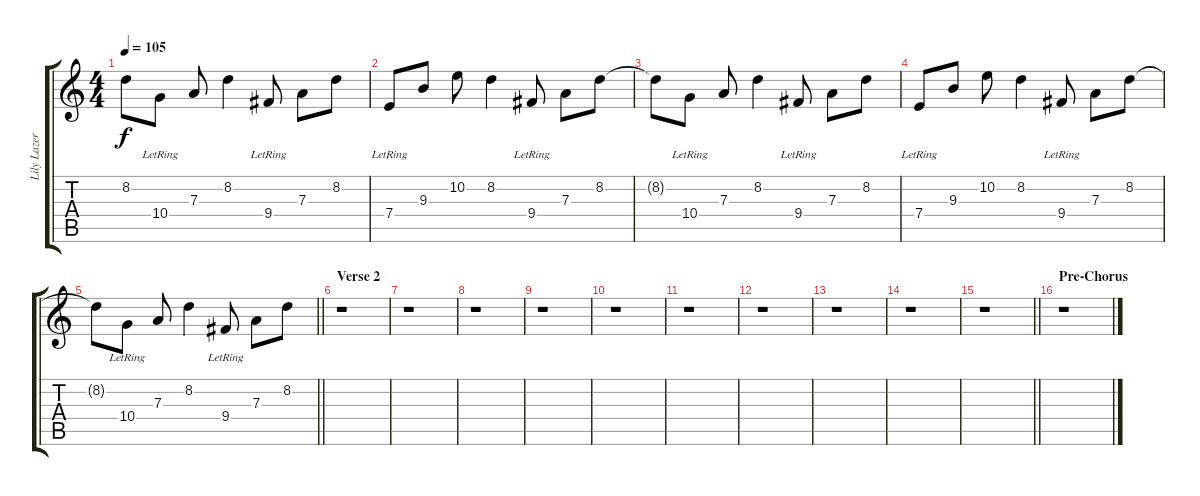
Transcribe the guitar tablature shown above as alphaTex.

\track ("Lily Lazer (Guitar)" "Lily Lazer") {instrument distortionguitar}
\staff {score tabs}
\tuning (B3 Gb3 D3 A2 E2 B1) {hide}
\ts (4 4)
\tempo 105
\clef g2
\ks c
8.2{t}.8{dy f} 10.4{lr}.8 7.3.8 8.2.4 9.4{lr}.8 7.3.8 8.2.8 |
7.4{lr}.8 9.3.8 10.2.8 8.2.4 9.4{lr}.8 7.3.8 8.2.8 |
8.2{t}.8 10.4{lr}.8 7.3.8 8.2.4 9.4{lr}.8 7.3.8 8.2.8 |
7.4{lr}.8 9.3.8 10.2.8 8.2.4 9.4{lr}.8 7.3.8 8.2.8 |
\barLineRight lightlight
8.2{t}.8 10.4{lr}.8 7.3.8 8.2.4 9.4{lr}.8 7.3.8 8.2.8 |
\section ("" "Verse 2")
r.1 |
r.1 |
r.1 |
r.1 |
r.1 |
r.1 |
r.1 |
r.1 |
r.1 |
\barLineRight lightlight
r.1 |
\section ("" "Pre-Chorus")
r.1
